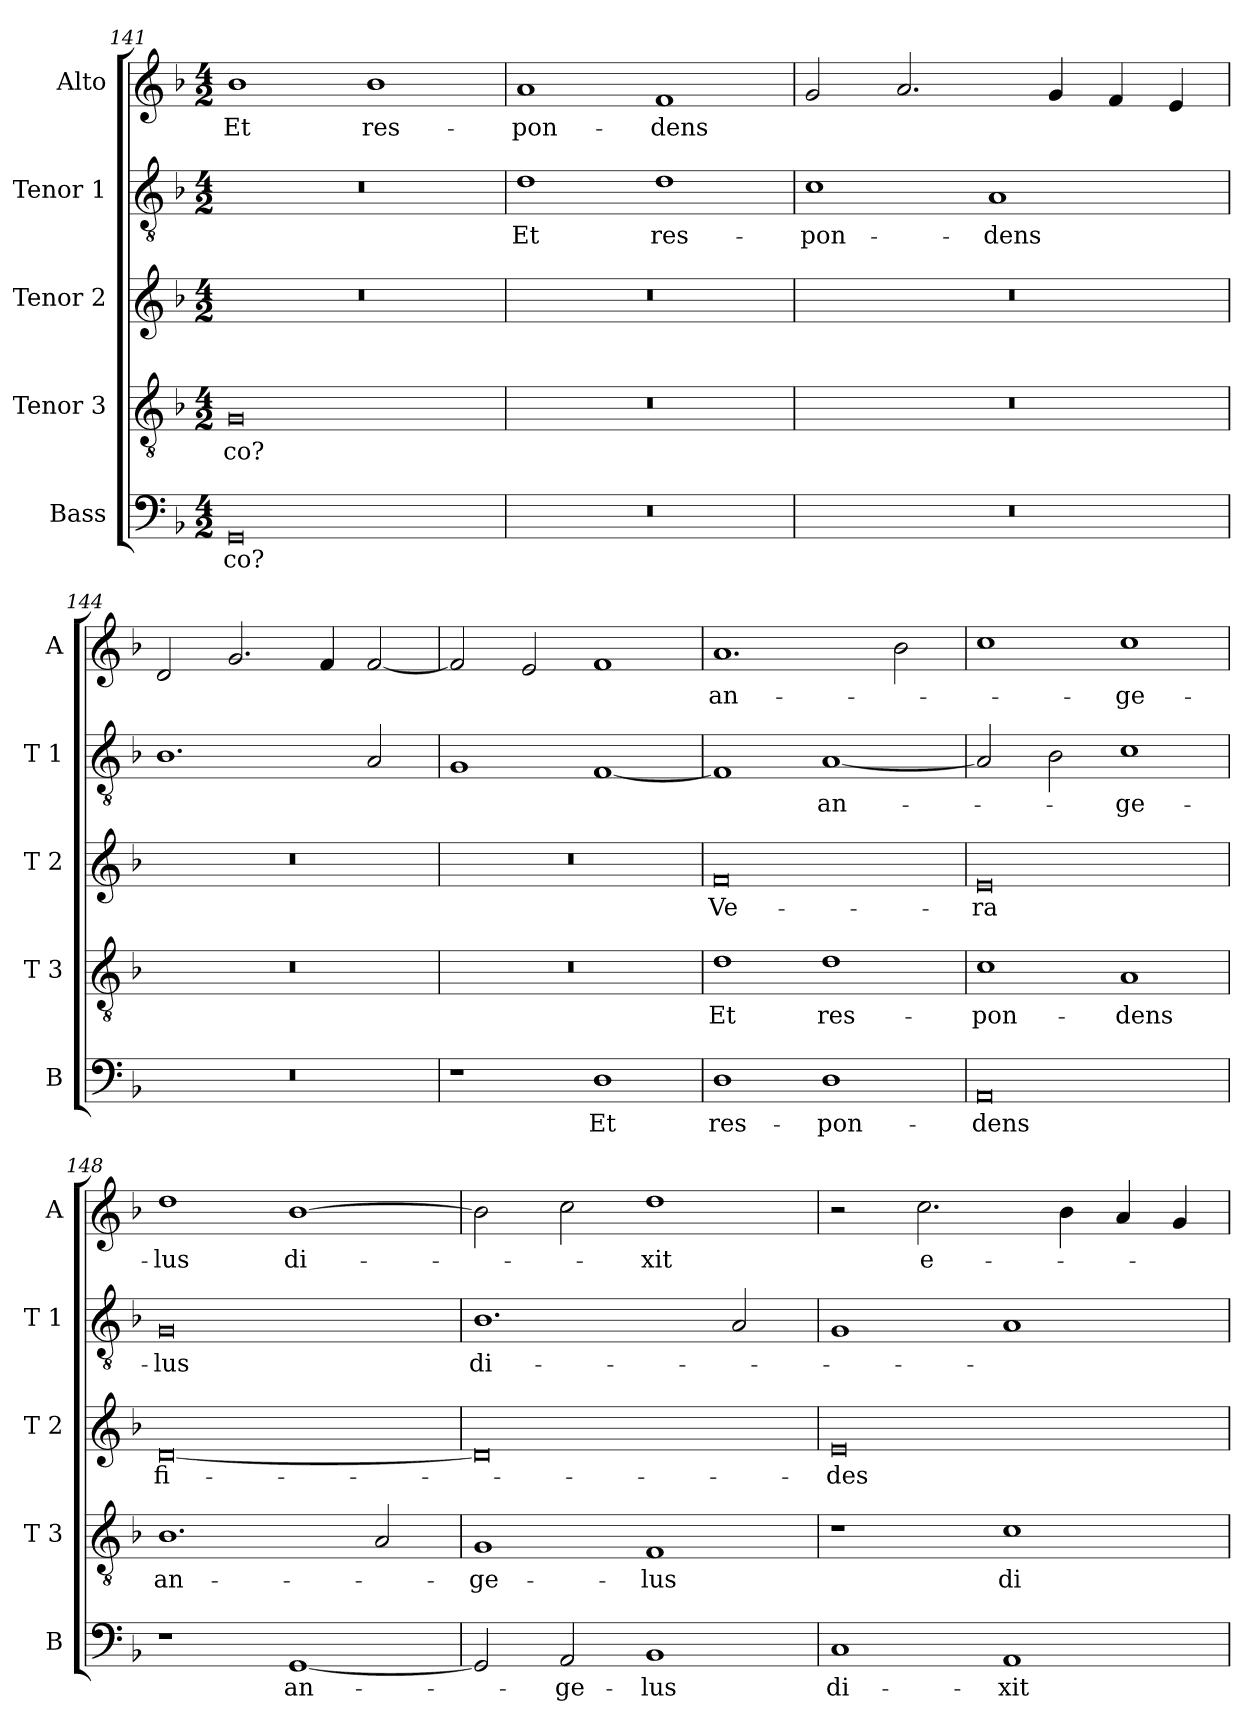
**kern	**text	**kern	**text	**kern	**text	**kern	**text	**kern	**text
*part5	*part5	*part4	*part4	*part3	*part3	*part2	*part2	*part1	*part1
*staff5	*staff5	*staff4	*staff4	*staff3	*staff3	*staff2	*staff2	*staff1	*staff1
*I"Bass	*	*I"Tenor 3	*	*I"Tenor 2	*	*I"Tenor 1	*	*I"Alto	*
*I'B	*	*I'T 3	*	*I'T 2	*	*I'T 1	*	*I'A	*
*clefF4	*	*clefGv2	*	*clefG2	*	*clefGv2	*	*clefG2	*
*k[b-]	*	*k[b-]	*	*k[b-]	*	*k[b-]	*	*k[b-]	*
*F:	*	*F:	*	*F:	*	*F:	*	*F:	*
*M4/2	*	*M4/2	*	*M4/2	*	*M4/2	*	*M4/2	*
=141	=141	=141	=141	=141	=141	=141	=141	=141	=141
!	!LO:LY:b	!	!LO:LY:b	!	!	!	!	!	!LO:LY:b
0GG	-co?	0G	-co?	0r	.	0r	.	1b-	Et
!	!	!	!	!	!	!	!	!	!LO:LY:b
.	.	.	.	.	.	.	.	1b-	res-
=142	=142	=142	=142	=142	=142	=142	=142	=142	=142
!	!	!	!	!	!	!	!LO:LY:b	!	!LO:LY:b
0r	.	0r	.	0r	.	1d	Et	1a	-pon-
!	!	!	!	!	!	!	!LO:LY:b	!	!LO:LY:b
.	.	.	.	.	.	1d	res-	1f	-dens
=143	=143	=143	=143	=143	=143	=143	=143	=143	=143
!	!	!	!	!	!	!	!LO:LY:b	!	!
0r	.	0r	.	0r	.	1c	-pon-	2g/	.
.	.	.	.	.	.	.	.	2.a/	.
!	!	!	!	!	!	!	!LO:LY:b	!	!
.	.	.	.	.	.	1A	-dens	.	.
.	.	.	.	.	.	.	.	4g/	.
.	.	.	.	.	.	.	.	4f/	.
.	.	.	.	.	.	.	.	4e/	.
=144	=144	=144	=144	=144	=144	=144	=144	=144	=144
0r	.	0r	.	0r	.	1.B-	.	2d/	.
.	.	.	.	.	.	.	.	2.g/	.
.	.	.	.	.	.	.	.	4f/	.
.	.	.	.	.	.	2A/	.	[2f/	.
!!LO:LB:g=z
=145	=145	=145	=145	=145	=145	=145	=145	=145	=145
1r	.	0r	.	0r	.	1G	.	2f/]	.
.	.	.	.	.	.	.	.	2e/	.
!	!LO:LY:b	!	!	!	!	!	!	!	!
1D	Et	.	.	.	.	[1F	.	1f	.
=146	=146	=146	=146	=146	=146	=146	=146	=146	=146
!	!LO:LY:b	!	!LO:LY:b	!	!LO:LY:b	!	!	!	!LO:LY:b
1D	res-	1d	Et	0f	Ve-	1F]	.	1.a	an-
!	!LO:LY:b	!	!LO:LY:b	!	!	!	!LO:LY:b	!	!
1D	-pon-	1d	res-	.	.	[1A	an-	.	.
.	.	.	.	.	.	.	.	2b-\	.
=147	=147	=147	=147	=147	=147	=147	=147	=147	=147
!	!LO:LY:b	!	!LO:LY:b	!	!LO:LY:b	!	!	!	!
0AA	-dens	1c	-pon-	0e	-ra	2A/]	.	1cc	.
.	.	.	.	.	.	2B-\	.	.	.
!	!	!	!LO:LY:b	!	!	!	!LO:LY:b	!	!LO:LY:b
.	.	1A	-dens	.	.	1c	-ge-	1cc	-ge-
=148	=148	=148	=148	=148	=148	=148	=148	=148	=148
!	!	!	!LO:LY:b	!	!LO:LY:b	!	!LO:LY:b	!	!LO:LY:b
1r	.	1.B-	an-	[0d	fi-	0G	-lus	1dd	-lus
!	!LO:LY:b	!	!	!	!	!	!	!	!LO:LY:b
[1GG	an-	.	.	.	.	.	.	[1b-	di-
.	.	2A/	.	.	.	.	.	.	.
=149	=149	=149	=149	=149	=149	=149	=149	=149	=149
!	!	!	!LO:LY:b	!	!	!	!LO:LY:b	!	!
2GG/]	.	1G	-ge-	0d]	.	1.B-	di-	2b-\]	.
!	!LO:LY:b	!	!	!	!	!	!	!	!
2AA/	-ge-	.	.	.	.	.	.	2cc\	.
!	!LO:LY:b	!	!LO:LY:b	!	!	!	!	!	!LO:LY:b
1BB-	-lus	1F	-lus	.	.	.	.	1dd	-xit
.	.	.	.	.	.	2A/	.	.	.
=150	=150	=150	=150	=150	=150	=150	=150	=150	=150
!	!LO:LY:b	!	!	!	!LO:LY:b	!	!	!	!
1C	di-	1r	.	0e	-des	1G	.	2r	.
!	!	!	!	!	!	!	!	!	!LO:LY:b
.	.	.	.	.	.	.	.	2.cc\	e-
!	!LO:LY:b	!	!LO:LY:b	!	!	!	!	!	!
1AA	-xit	1c	di-	.	.	1A	.	.	.
.	.	.	.	.	.	.	.	4b-\	.
.	.	.	.	.	.	.	.	4a/	.
.	.	.	.	.	.	.	.	4g/	.
=	=	=	=	=	=	=	=	=	=
*-	*-	*-	*-	*-	*-	*-	*-	*-	*-
